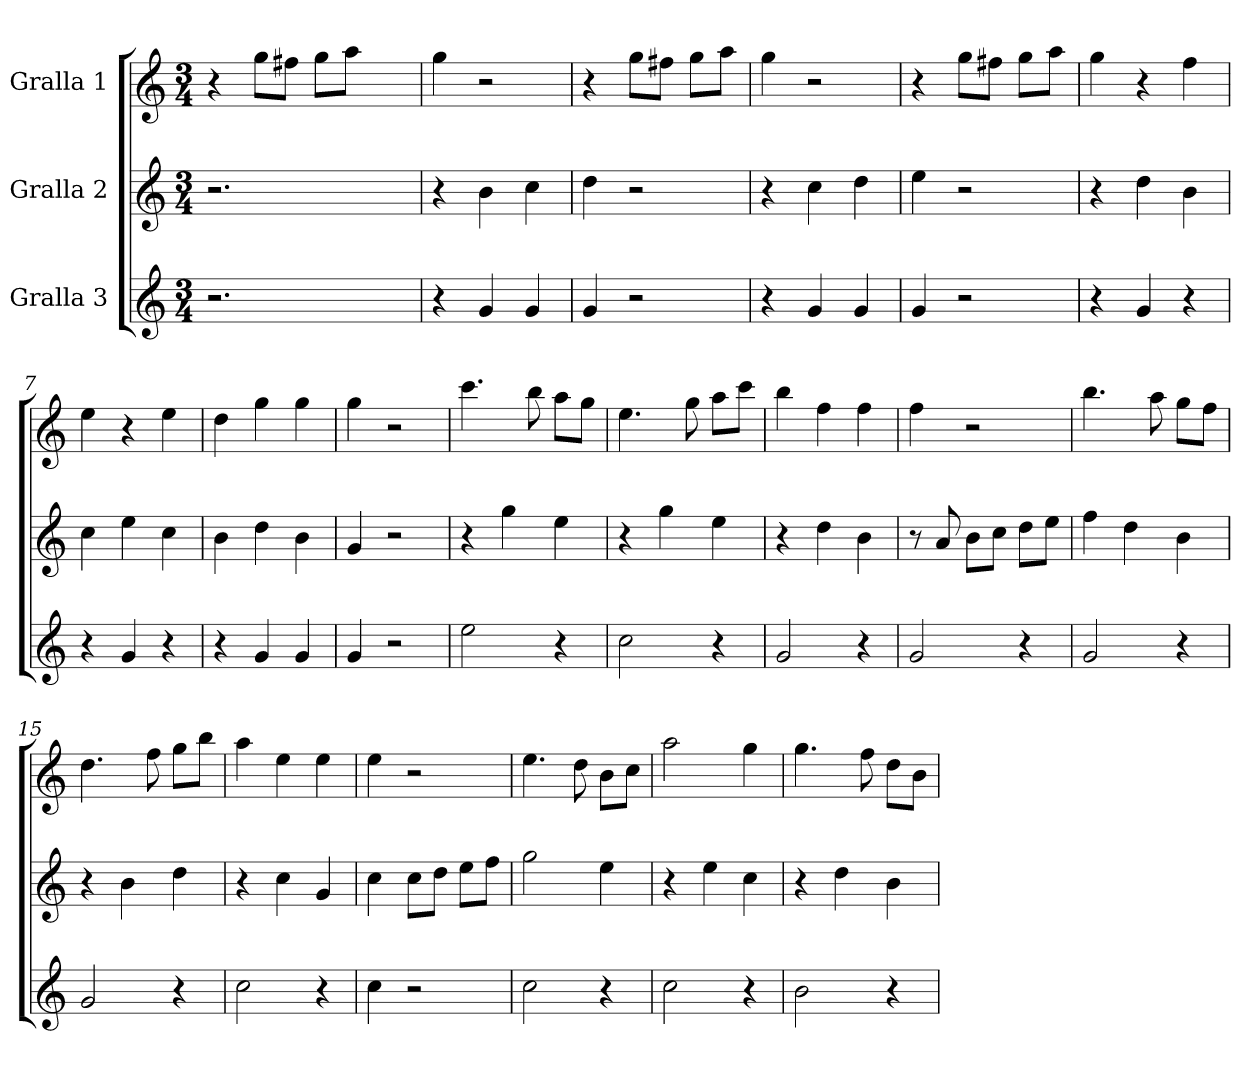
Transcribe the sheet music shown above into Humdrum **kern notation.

**kern	**kern	**kern
*part3	*part2	*part1
*staff3	*staff2	*staff1
*I"Gralla 3	*I"Gralla 2	*I"Gralla 1
*clefG2	*clefG2	*clefG2
*k[]	*k[]	*k[]
*M3/4	*M3/4	*M3/4
=1	=1	=1
2.r	2.r	4r
.	.	8gg\L
.	.	8ff#X\J
.	.	8gg\L
.	.	8aa\J
4ryy	4ryy	4ryy
=2	=2	=2
4r	4r	4gg\
4g/	4b\	2r
4g/	4cc\	.
=3	=3	=3
4g/	4dd\	4r
2r	2r	8gg\L
.	.	8ff#X\J
.	.	8gg\L
.	.	8aa\J
=4	=4	=4
4r	4r	4gg\
4g/	4cc\	2r
4g/	4dd\	.
=5	=5	=5
4g/	4ee\	4r
2r	2r	8gg\L
.	.	8ff#X\J
.	.	8gg\L
.	.	8aa\J
=6	=6	=6
4r	4r	4gg\
4g/	4dd\	4r
4r	4b\	4ff\
=7	=7	=7
4r	4cc\	4ee\
4g/	4ee\	4r
4r	4cc\	4ee\
=8	=8	=8
4r	4b\	4dd\
4g/	4dd\	4gg\
4g/	4b\	4gg\
!!LO:LB:g=z
=9	=9	=9
4g/	4g/	4gg\
2r	2r	2r
=10	=10	=10
2ee\	4r	4.ccc\
.	4gg\	.
.	.	8bb\
4r	4ee\	8aa\L
.	.	8gg\J
=11	=11	=11
2cc\	4r	4.ee\
.	4gg\	.
.	.	8gg\
4r	4ee\	8aa\L
.	.	8ccc\J
=12	=12	=12
2g/	4r	4bb\
.	4dd\	4ff\
4r	4b\	4ff\
=13	=13	=13
2g/	8r	4ff\
.	8a/	.
.	8b\L	2r
.	8cc\J	.
4r	8dd\L	.
.	8ee\J	.
=14	=14	=14
2g/	4ff\	4.bb\
.	4dd\	.
.	.	8aa\
4r	4b\	8gg\L
.	.	8ff\J
=15	=15	=15
2g/	4r	4.dd\
.	4b\	.
.	.	8ff\
4r	4dd\	8gg\L
.	.	8bb\J
=16	=16	=16
2cc\	4r	4aa\
.	4cc\	4ee\
4r	4g/	4ee\
!!LO:LB:g=z
=17	=17	=17
4cc\	4cc\	4ee\
2r	8cc\L	2r
.	8dd\J	.
.	8ee\L	.
.	8ff\J	.
=18	=18	=18
2cc\	2gg\	4.ee\
.	.	8dd\
4r	4ee\	8b\L
.	.	8cc\J
=19	=19	=19
2cc\	4r	2aa\
.	4ee\	.
4r	4cc\	4gg\
=20	=20	=20
2b\	4r	4.gg\
.	4dd\	.
.	.	8ff\
4r	4b\	8dd\L
.	.	8b\J
=	=	=
*-	*-	*-
